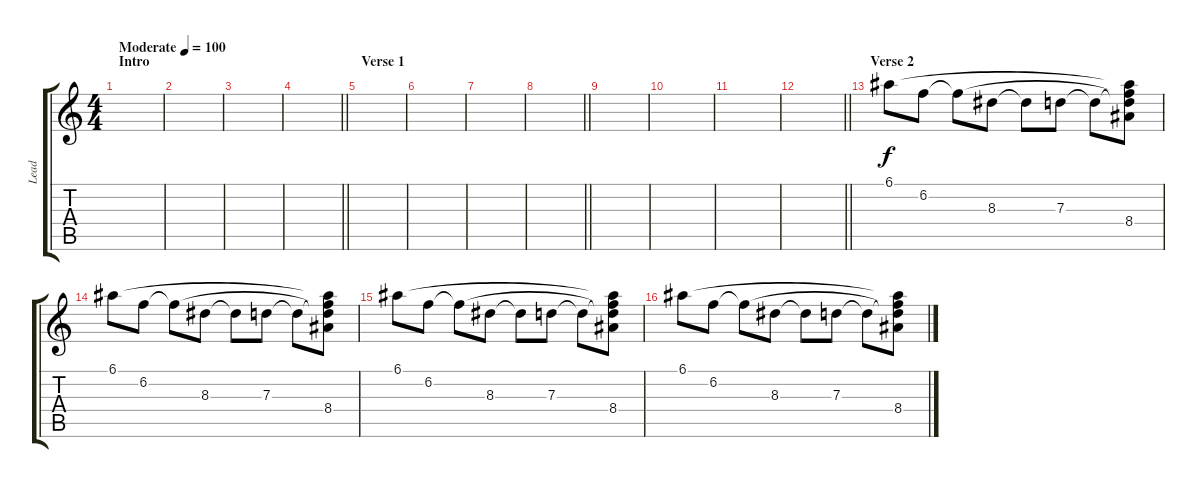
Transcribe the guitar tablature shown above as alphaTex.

\track ("Lead" "Lead") {instrument overdrivenguitar}
\staff {score tabs}
\tuning (E4 B3 G3 D3 A2 E2) {hide}
\ts (4 4)
\section ("" "Intro")
\tempo (100 "Moderate")
\clef g2
\ks c
|
|
|
\barLineRight lightlight
|
\section ("" "Verse 1")
|
|
|
\barLineRight lightlight
|
|
|
|
\barLineRight lightlight
|
\section ("" "Verse 2")
6.1.8{instrument electricguitarclean} 6.2.8 6.2{t}.8 8.3.8 8.3{t}.8 7.3.8 7.3{t}.8 (6.1{t} 6.2{t} 7.3{t} 8.4).8 |
6.1.8 6.2.8 6.2{t}.8 8.3.8 8.3{t}.8 7.3.8 7.3{t}.8 (6.1{t} 6.2{t} 7.3{t} 8.4).8 |
6.1.8 6.2.8 6.2{t}.8 8.3.8 8.3{t}.8 7.3.8 7.3{t}.8 (6.1{t} 6.2{t} 7.3{t} 8.4).8 |
6.1.8 6.2.8 6.2{t}.8 8.3.8 8.3{t}.8 7.3.8 7.3{t}.8 (6.1{t} 6.2{t} 7.3{t} 8.4).8
